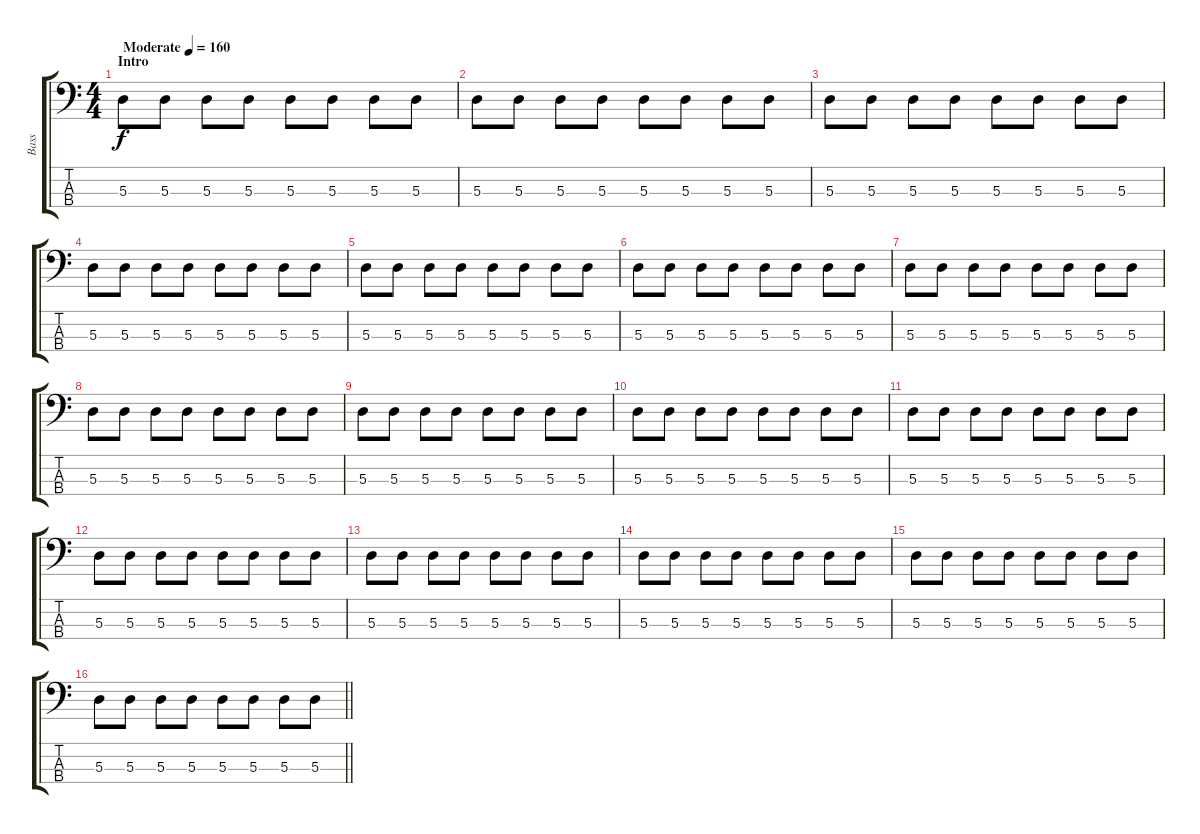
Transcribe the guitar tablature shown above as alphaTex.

\track ("Bass" "Bass") {instrument electricbassfinger}
\staff {score tabs}
\tuning (G2 D2 A1 E1) {hide}
\ts (4 4)
\section ("" "Intro")
\tempo (160 "Moderate")
\clef f4
\ks c
5.3.8{dy f instrument electricbassfinger} 5.3.8 5.3.8 5.3.8 5.3.8 5.3.8 5.3.8 5.3.8 |
5.3.8 5.3.8 5.3.8 5.3.8 5.3.8 5.3.8 5.3.8 5.3.8 |
5.3.8 5.3.8 5.3.8 5.3.8 5.3.8 5.3.8 5.3.8 5.3.8 |
5.3.8 5.3.8 5.3.8 5.3.8 5.3.8 5.3.8 5.3.8 5.3.8 |
5.3.8 5.3.8 5.3.8 5.3.8 5.3.8 5.3.8 5.3.8 5.3.8 |
5.3.8 5.3.8 5.3.8 5.3.8 5.3.8 5.3.8 5.3.8 5.3.8 |
5.3.8 5.3.8 5.3.8 5.3.8 5.3.8 5.3.8 5.3.8 5.3.8 |
5.3.8 5.3.8 5.3.8 5.3.8 5.3.8 5.3.8 5.3.8 5.3.8 |
5.3.8 5.3.8 5.3.8 5.3.8 5.3.8 5.3.8 5.3.8 5.3.8 |
5.3.8 5.3.8 5.3.8 5.3.8 5.3.8 5.3.8 5.3.8 5.3.8 |
5.3.8 5.3.8 5.3.8 5.3.8 5.3.8 5.3.8 5.3.8 5.3.8 |
5.3.8 5.3.8 5.3.8 5.3.8 5.3.8 5.3.8 5.3.8 5.3.8 |
5.3.8 5.3.8 5.3.8 5.3.8 5.3.8 5.3.8 5.3.8 5.3.8 |
5.3.8 5.3.8 5.3.8 5.3.8 5.3.8 5.3.8 5.3.8 5.3.8 |
5.3.8 5.3.8 5.3.8 5.3.8 5.3.8 5.3.8 5.3.8 5.3.8 |
\barLineRight lightlight
5.3.8 5.3.8 5.3.8 5.3.8 5.3.8 5.3.8 5.3.8 5.3.8
